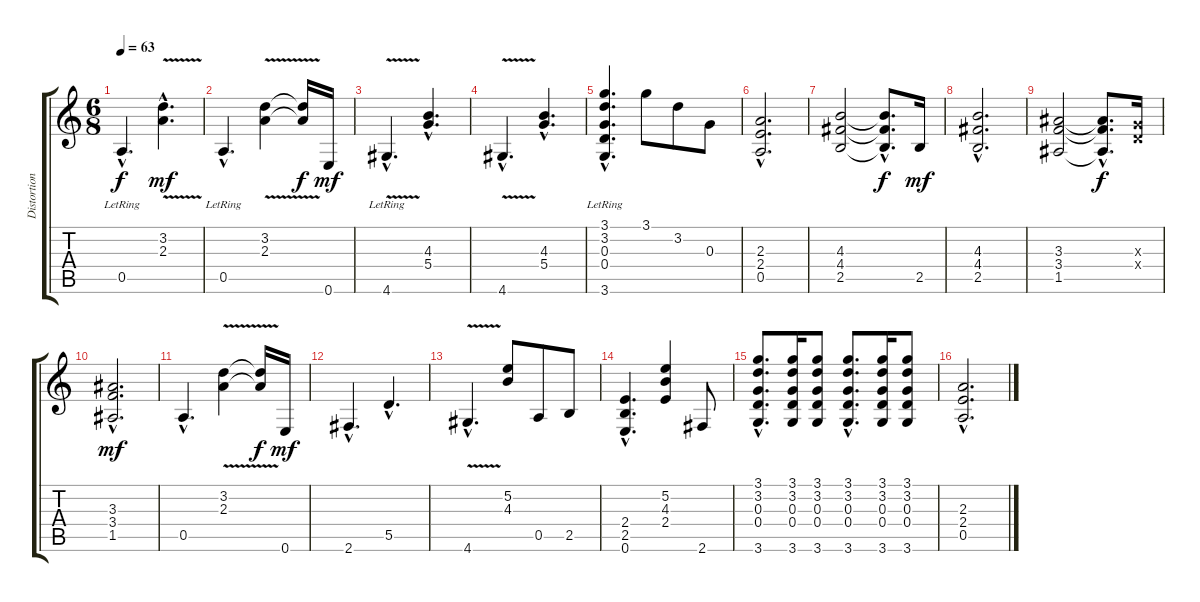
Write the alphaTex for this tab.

\track ("Distortion Guitar" "Distortion") {instrument distortionguitar}
\staff {score tabs}
\tuning (E4 B3 G3 D3 A2 E2) {hide}
\ts (6 8)
\tempo 63
\clef g2
\ks c
0.5{hac lr}.4{d dy f} (3.2{v hac} 2.3{hac}).4{d dy mf} |
0.5{hac lr}.4{d} (3.2{v} 2.3).4 (3.2{t} 2.3{t}).16{dy f} 0.6.16{dy mf} |
4.6{v hac lr}.4{d} (4.3{hac} 5.4{hac}).4{d} |
4.6{v hac}.4{d} (4.3{hac} 5.4{hac}).4{d} |
(3.1{hac lr} 3.2{hac lr} 0.3{hac lr} 0.4{hac lr} 3.6{hac lr}).4{d} 3.1.8 3.2.8 0.3.8 |
(2.3{hac} 2.4{hac} 0.5{hac}).2{d} |
(4.3 4.4 2.5).2{volume 12} (4.3{hac t} 4.4{hac t} 2.5{hac t}).8{d dy f} 2.5.16{dy mf} |
(4.3{hac} 4.4{hac} 2.5{hac}).2{d} |
(3.3 3.4 1.5).2 (3.3{hac t} 3.4{hac t} 1.5{hac t}).8{d dy f} (0.3{x} 0.4{x}).16 |
(3.3{hac} 3.4{hac} 1.5{hac}).2{d dy mf} |
0.5{hac}.4{d} (3.2{v} 2.3).4 (3.2{t} 2.3{t}).16{dy f} 0.6.16{dy mf} |
2.6{hac}.4{d} 5.5{hac}.4{d} |
4.6{v hac}.4{d} (5.2 4.3).8 0.5.8 2.5.8 |
(2.4{hac} 2.5{hac} 0.6{hac}).4{d} (5.2 4.3 2.4).4 2.6.8 |
(3.1{hac} 3.2{hac} 0.3{hac} 0.4{hac} 3.6{hac}).8{d} (3.1 3.2 0.3 0.4 3.6).16 (3.1 3.2 0.3 0.4 3.6).8 (3.1{hac} 3.2{hac} 0.3{hac} 0.4{hac} 3.6{hac}).8{d} (3.1 3.2 0.3 0.4 3.6).16 (3.1 3.2 0.3 0.4 3.6).8 |
(2.3{hac} 2.4{hac} 0.5{hac}).2{d}
